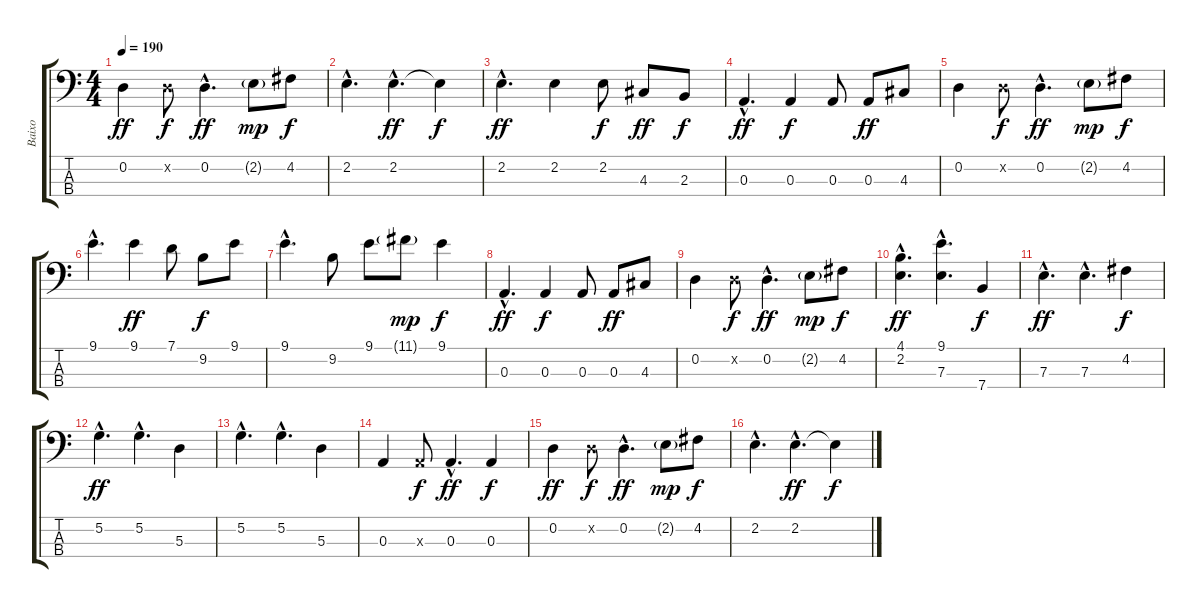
\track ("Baixo" "Baixo") {instrument electricbassfinger}
\staff {score tabs}
\tuning (G2 D2 A1 E1) {hide}
\ts (4 4)
\tempo 190
\clef f4
\ks c
0.2.4{dy ff} 0.2{x}.8{dy f} 0.2{hac}.4{d dy ff} 2.2{g}.8{dy mp} 4.2.8{dy f} |
2.2{hac}.4{d} 2.2{hac}.4{d dy ff} 2.2{t}.4{dy f} |
2.2{hac}.4{d dy ff} 2.2.4 2.2.8{dy f} 4.3.8{dy ff} 2.3.8{dy f} |
0.3{hac}.4{d dy ff} 0.3.4{dy f} 0.3.8 0.3.8{dy ff} 4.3.8 |
0.2.4 0.2{x}.8{dy f} 0.2{hac}.4{d dy ff} 2.2{g}.8{dy mp} 4.2.8{dy f} |
9.1{hac}.4{d} 9.1.4{dy ff} 7.1.8 9.2.8{dy f} 9.1.8 |
9.1{hac}.4{d} 9.2.8 9.1.8 11.1{g}.8{dy mp} 9.1.4{dy f} |
0.3{hac}.4{d dy ff} 0.3.4{dy f} 0.3.8 0.3.8{dy ff} 4.3.8 |
0.2.4 0.2{x}.8{dy f} 0.2{hac}.4{d dy ff} 2.2{g}.8{dy mp} 4.2.8{dy f} |
(4.1{hac} 2.2{hac}).4{d dy ff} (9.1{hac} 7.3{hac}).4{d} 7.4.4{dy f} |
7.3{hac}.4{d dy ff} 7.3{hac}.4{d} 4.2.4{dy f} |
5.2{hac}.4{d dy ff} 5.2{hac}.4{d} 5.3.4 |
5.2{hac}.4{d} 5.2{hac}.4{d} 5.3.4 |
0.3.4 0.3{x}.8{dy f} 0.3{hac}.4{d dy ff} 0.3.4{dy f} |
0.2.4{dy ff} 0.2{x}.8{dy f} 0.2{hac}.4{d dy ff} 2.2{g}.8{dy mp} 4.2.8{dy f} |
2.2{hac}.4{d} 2.2{hac}.4{d dy ff} 2.2{t}.4{dy f}
